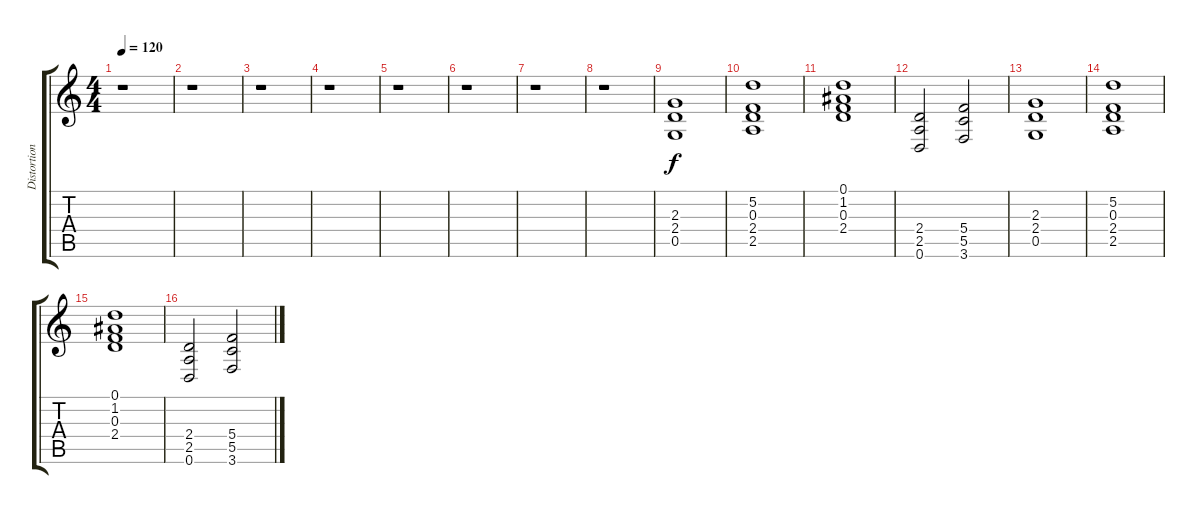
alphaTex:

\track ("Distortion 1" "Distortion") {instrument distortionguitar}
\staff {score tabs}
\tuning (D4 A3 F3 C3 G2 D2) {hide}
\ts (4 4)
\tempo 120
\clef g2
\ks c
r.1{dy f} |
r.1 |
r.1 |
r.1 |
r.1 |
r.1 |
r.1 |
r.1 |
(2.3 2.4 0.5).1 |
(5.2 0.3 2.4 2.5).1 |
(0.1 1.2 0.3 2.4).1 |
(2.4 2.5 0.6).2 (5.4 5.5 3.6).2 |
(2.3 2.4 0.5).1 |
(5.2 0.3 2.4 2.5).1 |
(0.1 1.2 0.3 2.4).1 |
(2.4 2.5 0.6).2 (5.4 5.5 3.6).2
